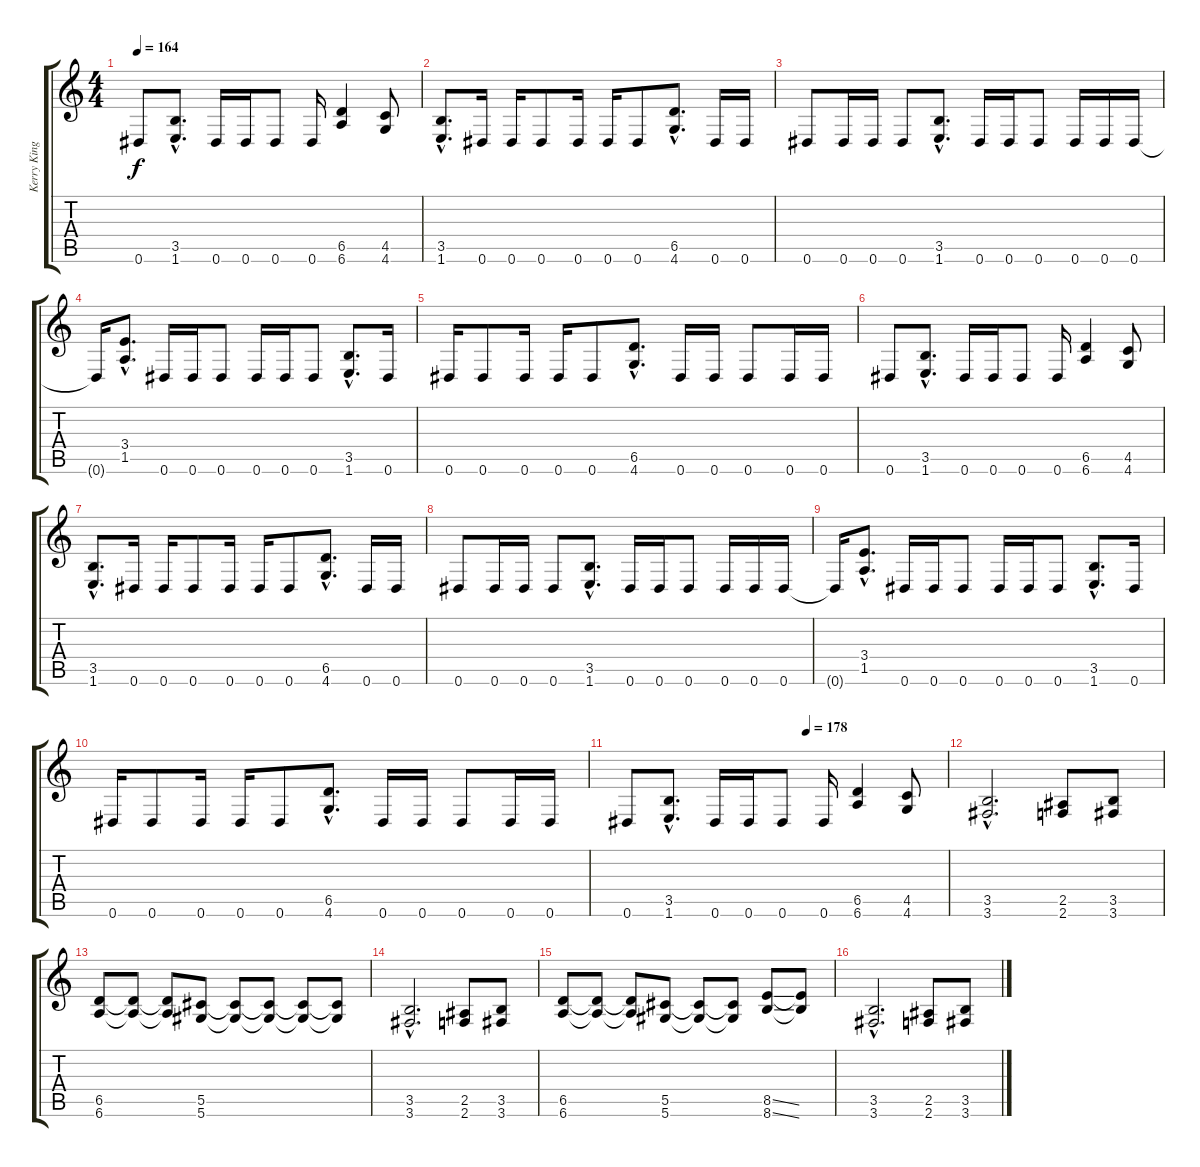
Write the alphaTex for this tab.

\track ("Kerry King" "Kerry King") {instrument distortionguitar}
\staff {score tabs}
\tuning (Eb4 Bb3 Gb3 Db3 Ab2 Eb2) {hide}
\ts (4 4)
\tempo 164
\clef g2
\ks c
0.6.8{dy f} (3.5{hac} 1.6{hac}).8{d} 0.6.16 0.6.16 0.6.8 0.6.16 (6.5 6.6).4 (4.5 4.6).8 |
(3.5{hac} 1.6{hac}).8{d} 0.6.16 0.6.16 0.6.8 0.6.16 0.6.16 0.6.8 (6.5{hac} 4.6{hac}).8{d} 0.6.16 0.6.16 |
0.6.8 0.6.16 0.6.16 0.6.8 (3.5{hac} 1.6{hac}).8{d} 0.6.16 0.6.16 0.6.8 0.6.16 0.6.16 0.6.16 |
0.6{t}.16 (3.4{hac} 1.5{hac}).8{d} 0.6.16 0.6.16 0.6.8 0.6.16 0.6.16 0.6.8 (3.5{hac} 1.6{hac}).8{d} 0.6.16 |
0.6.16 0.6.8 0.6.16 0.6.16 0.6.8 (6.5{hac} 4.6{hac}).8{d} 0.6.16 0.6.16 0.6.8 0.6.16 0.6.16 |
0.6.8 (3.5{hac} 1.6{hac}).8{d} 0.6.16 0.6.16 0.6.8 0.6.16 (6.5 6.6).4 (4.5 4.6).8 |
(3.5{hac} 1.6{hac}).8{d} 0.6.16 0.6.16 0.6.8 0.6.16 0.6.16 0.6.8 (6.5{hac} 4.6{hac}).8{d} 0.6.16 0.6.16 |
0.6.8 0.6.16 0.6.16 0.6.8 (3.5{hac} 1.6{hac}).8{d} 0.6.16 0.6.16 0.6.8 0.6.16 0.6.16 0.6.16 |
0.6{t}.16 (3.4{hac} 1.5{hac}).8{d} 0.6.16 0.6.16 0.6.8 0.6.16 0.6.16 0.6.8 (3.5{hac} 1.6{hac}).8{d} 0.6.16 |
0.6.16 0.6.8 0.6.16 0.6.16 0.6.8 (6.5{hac} 4.6{hac}).8{d} 0.6.16 0.6.16 0.6.8 0.6.16 0.6.16 |
\tempo (178 0.5625)
0.6.8 (3.5{hac} 1.6{hac}).8{d} 0.6.16 0.6.16 0.6.8 0.6.16 (6.5 6.6).4 (4.5 4.6).8 |
(3.5{hac} 3.6{hac}).2{d} (2.5 2.6).8 (3.5 3.6).8 |
(6.5 6.6).8 (6.5{t} 6.6{t}).8 (6.5{t} 6.6{t}).8 (5.5 5.6).8 (5.5{t} 5.6{t}).8 (5.5{t} 5.6{t}).8 (5.5{t} 5.6{t}).8 (5.5{t} 5.6{t}).8 |
(3.5{hac} 3.6{hac}).2{d} (2.5 2.6).8 (3.5 3.6).8 |
(6.5 6.6).8 (6.5{t} 6.6{t}).8 (6.5{t} 6.6{t}).8 (5.5 5.6).8 (5.5{t} 5.6{t}).8 (5.5{t} 5.6{t}).8 (8.5{ss} 8.6{ss}).8 (8.5{t} 8.6{t}).8 |
(3.5{hac} 3.6{hac}).2{d} (2.5 2.6).8 (3.5 3.6).8
